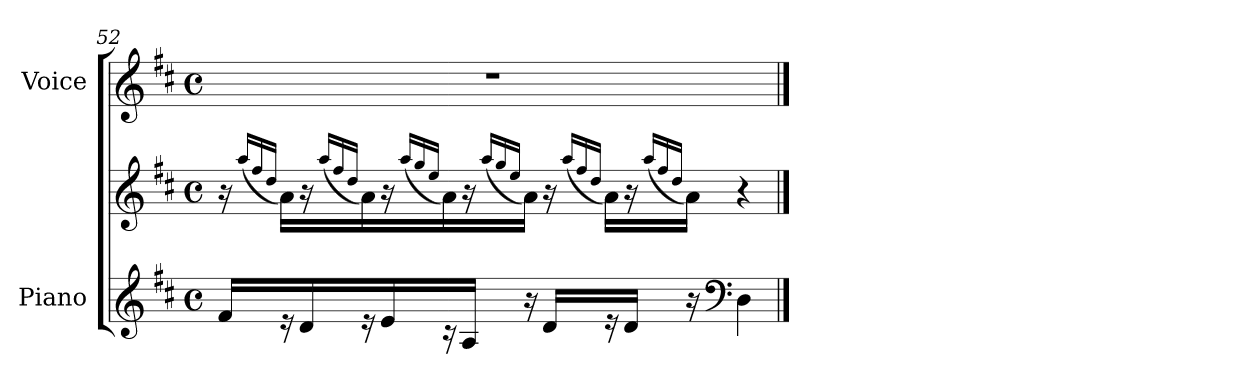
**kern	**kern	**kern
*part2	*part2	*part1
*staff3	*staff2	*staff1
*I"Piano	*	*I"Voice
*I'Pno	*	*
*clefG2	*clefG2	*clefG2
*k[f#c#]	*k[f#c#]	*k[f#c#]
*M4/4	*M4/4	*M4/4
*met(c)	*met(c)	*met(c)
=52	=52	=52
16f#/LL	16r	1r
.	(<16qaa/LL	.
.	16qff#/	.
.	16qdd/JJ	.
16r	16a\LL)	.
16d/	16r	.
.	(<16qaa/LL	.
.	16qff#/	.
.	16qdd/JJ	.
16r	16a\)	.
16e/	16r	.
.	(<16qaa/LL	.
.	16qgg/	.
.	16qee/JJ	.
16r	16a\)	.
16A/JJ	16r	.
.	(<16qaa/LL	.
.	16qgg/	.
.	16qee/JJ	.
16r	16a\JJ)	.
16d/LL	16r	.
.	(<16qaa/LL	.
.	16qff#/	.
.	16qdd/JJ	.
16r	16a\LL)	.
16d/JJ	16r	.
.	(<16qaa/LL	.
.	16qff#/	.
.	16qdd/JJ	.
16r	16a\JJ)	.
*clefF4	*	*
4D\	4r	.
==	==	==
*-	*-	*-
